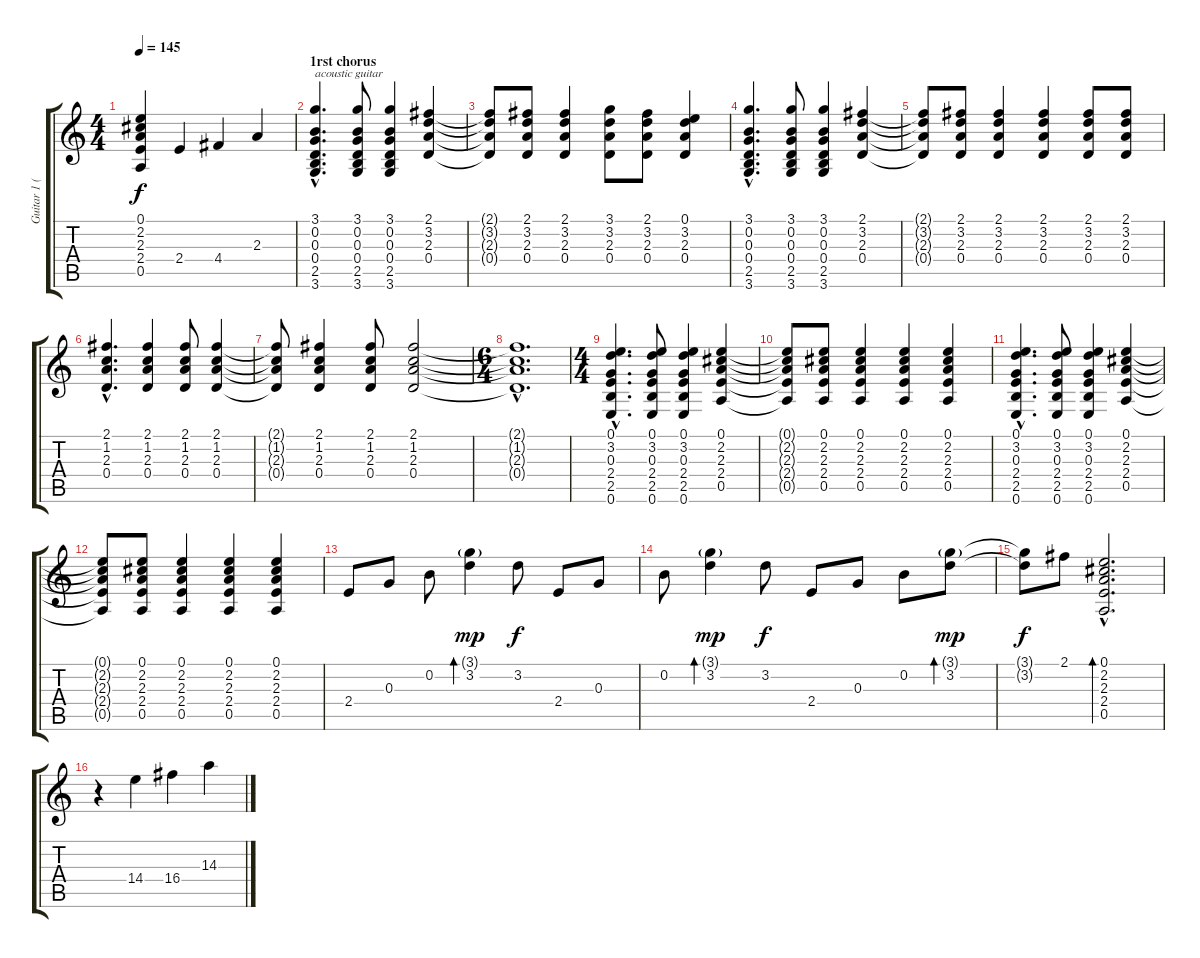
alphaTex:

\track ("Guitar 1 (Hogson)" "Guitar 1 (") {instrument electricguitarjazz}
\staff {score tabs}
\tuning (E4 B3 G3 D3 A2 E2) {hide}
\ts (4 4)
\tempo 145
\clef g2
\ks c
(0.1{t} 2.2{t} 2.3{t} 2.4{t} 0.5{t}).4{dy f} 2.4.4 4.4.4 2.3.4 |
\section ("" "1rst chorus")
(3.1{hac} 0.2{hac} 0.3{hac} 0.4{hac} 2.5{hac} 3.6{hac}).4{d txt "acoustic guitar" instrument acousticguitarsteel} (3.1 0.2 0.3 0.4 2.5 3.6).8 (3.1 0.2 0.3 0.4 2.5 3.6).4 (2.1 3.2 2.3 0.4).4 |
(2.1{t} 3.2{t} 2.3{t} 0.4{t}).8 (2.1 3.2 2.3 0.4).8 (2.1 3.2 2.3 0.4).4 (3.1 3.2 2.3 0.4).8 (2.1 3.2 2.3 0.4).8 (0.1 3.2 2.3 0.4).4 |
(3.1{hac} 0.2{hac} 0.3{hac} 0.4{hac} 2.5{hac} 3.6{hac}).4{d instrument acousticguitarsteel} (3.1 0.2 0.3 0.4 2.5 3.6).8 (3.1 0.2 0.3 0.4 2.5 3.6).4 (2.1 3.2 2.3 0.4).4 |
(2.1{t} 3.2{t} 2.3{t} 0.4{t}).8 (2.1 3.2 2.3 0.4).8 (2.1 3.2 2.3 0.4).4 (2.1 3.2 2.3 0.4).4 (2.1 3.2 2.3 0.4).8 (2.1 3.2 2.3 0.4).8 |
(2.1{hac} 1.2{hac} 2.3{hac} 0.4{hac}).4{d} (2.1 1.2 2.3 0.4).4 (2.1 1.2 2.3 0.4).8 (2.1 1.2 2.3 0.4).4 |
(2.1{t} 1.2{t} 2.3{t} 0.4{t}).8 (2.1 1.2 2.3 0.4).4 (2.1 1.2 2.3 0.4).8 (2.1 1.2 2.3 0.4).2 |
\ts (6 4)
(2.1{hac t} 1.2{hac t} 2.3{hac t} 0.4{hac t}).1{d} |
\ts (4 4)
(0.1{hac} 3.2{hac} 0.3{hac} 2.4{hac} 2.5{hac} 0.6{hac}).4{d volume 13 instrument acousticguitarsteel} (0.1 3.2 0.3 2.4 2.5 0.6).8 (0.1 3.2 0.3 2.4 2.5 0.6).4 (0.1 2.2 2.3 2.4 0.5).4 |
(0.1{t} 2.2{t} 2.3{t} 2.4{t} 0.5{t}).8 (0.1 2.2 2.3 2.4 0.5).8 (0.1 2.2 2.3 2.4 0.5).4 (0.1 2.2 2.3 2.4 0.5).4 (0.1 2.2 2.3 2.4 0.5).4 |
(0.1{hac} 3.2{hac} 0.3{hac} 2.4{hac} 2.5{hac} 0.6{hac}).4{d volume 13 instrument acousticguitarsteel} (0.1 3.2 0.3 2.4 2.5 0.6).8 (0.1 3.2 0.3 2.4 2.5 0.6).4 (0.1 2.2 2.3 2.4 0.5).4 |
(0.1{t} 2.2{t} 2.3{t} 2.4{t} 0.5{t}).8 (0.1 2.2 2.3 2.4 0.5).8 (0.1 2.2 2.3 2.4 0.5).4 (0.1 2.2 2.3 2.4 0.5).4 (0.1 2.2 2.3 2.4 0.5).4 |
2.4.8 0.3.8 0.2.8 (3.1{g} 3.2).4{bd 60 dy mp} 3.2.8{dy f} 2.4.8 0.3.8 |
0.2.8 (3.1{g} 3.2).4{bd 60 dy mp} 3.2.8{dy f} 2.4.8 0.3.8 0.2.8 (3.1{g} 3.2).8{bd 60 dy mp} |
(3.1{t} 3.2{t}).8{dy f} 2.1.8 (0.1{hac} 2.2{hac} 2.3{hac} 2.4{hac} 0.5{hac}).2{d bd 120} |
r.4{volume 13 instrument electricguitarjazz} 14.4.4 16.4.4 14.3.4
